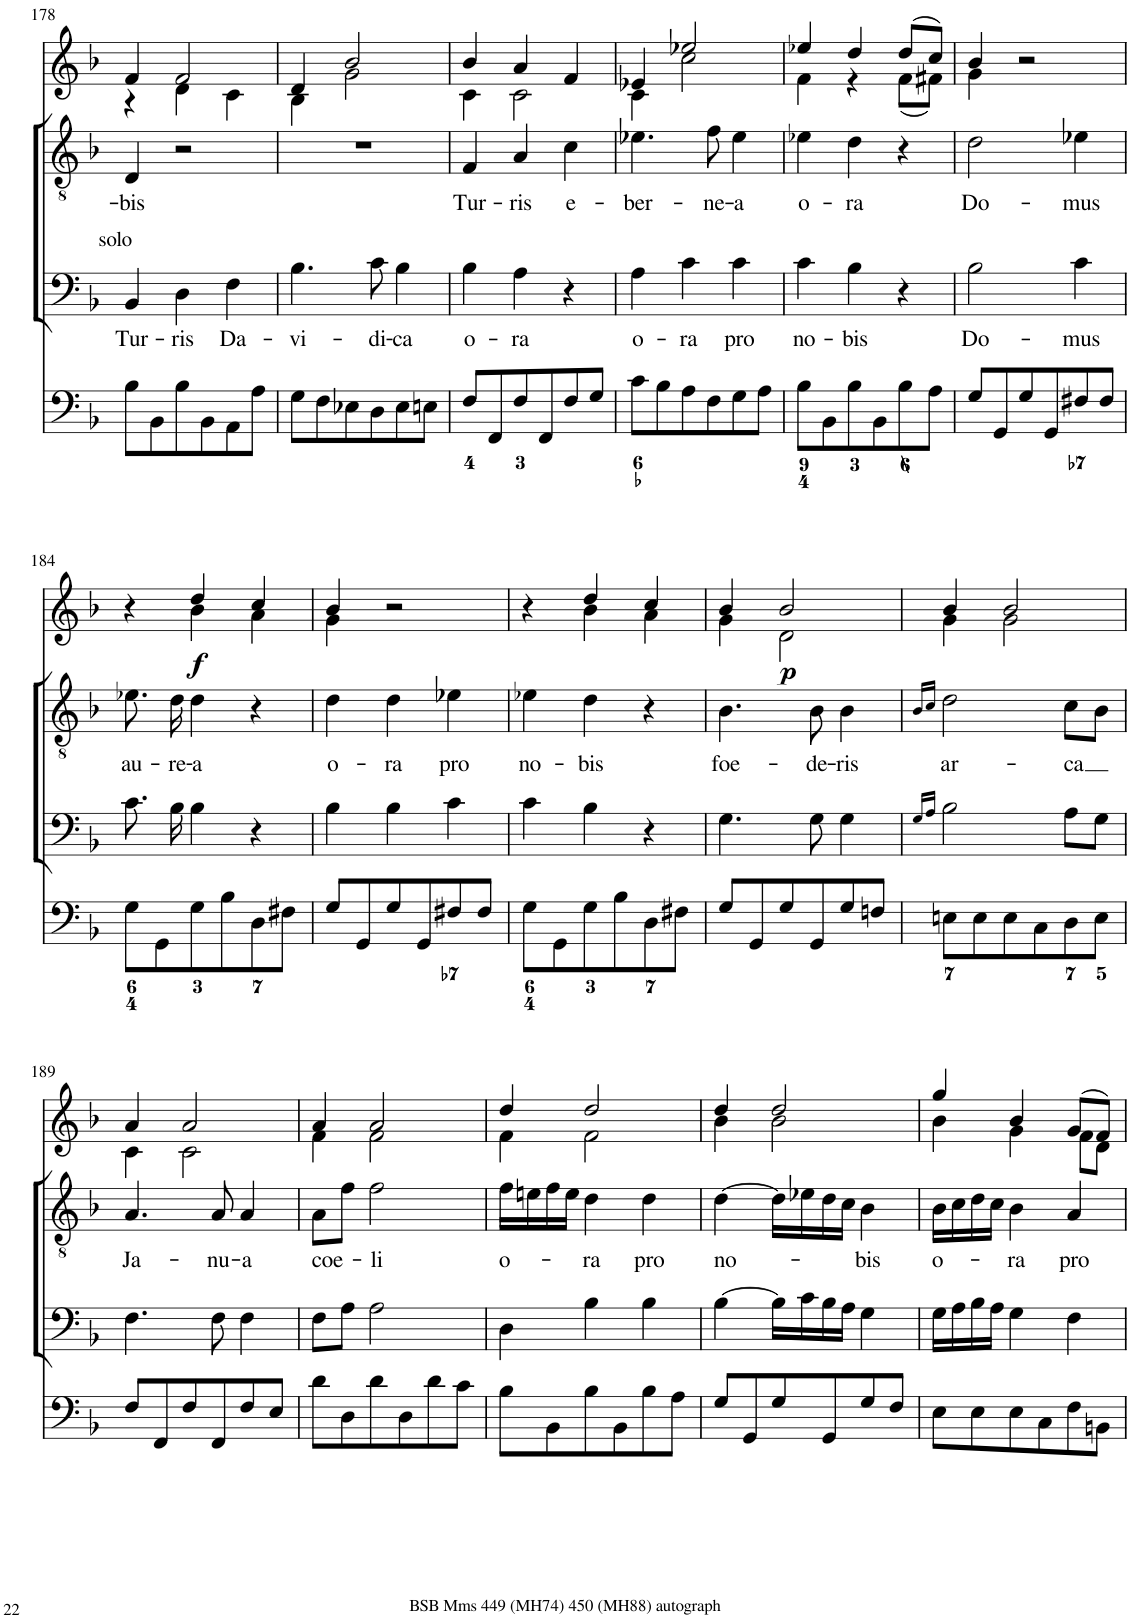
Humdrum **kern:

**kern	**kern	**text	**kern	**text	**kern	**dynam	**kern	**dynam	**kern	**dynam
*part6	*part5	*part5	*part4	*part4	*part3	*part3	*part2	*part2	*part1	*part1
*staff6	*staff5	*staff5	*staff4	*staff4	*staff3	*staff3	*staff2	*staff2	*staff1	*staff1
*I"Organ	*I"Voice	*	*I"Tenor	*	*I"Violin	*	*I"Violin	*	*I"2 Violini	*
*	*	*	*	*	*I'Vln	*	*I'Vln	*	*I'Vln	*
!!LO:PB:g=z
*clefF4	*clefF4	*	*clefGv2	*	*clefG2	*	*clefG2	*	*clefG2	*
*k[b-]	*k[b-]	*	*k[b-]	*	*k[b-]	*	*k[b-]	*	*k[b-]	*
*M3/4	*M3/4	*	*M3/4	*	*M3/4	*	*M3/4	*	*M3/4	*
=178	=178	=178	=178	=178	=178	=178	=178	=178	=178	=178
!	!LO:TX:a:t=solo	!	!	!	!	!	!	!	!	!
!	!	!LO:LY:b	!	!LO:LY:b	!	!	!	!	!	!
*	*	*	*	*	*	*	*	*	*^	*
8B-\L	4BB-/	Tur-	4D/	-bis	4r	.	4f	.	4f/	4r	.
8BB-\	.	.	.	.	.	.	.	.	.	.	.
!	!	!LO:LY:b	!	!	!	!	!	!	!	!	!
8B-\	4D\	-ris	2r	.	4d	.	2f	.	2f/	4d\	.
8BB-\	.	.	.	.	.	.	.	.	.	.	.
!	!	!LO:LY:b	!	!	!	!	!	!	!	!	!
8AA\	4F\	Da-	.	.	4c	.	.	.	.	4c\	.
8A\J	.	.	.	.	.	.	.	.	.	.	.
=179	=179	=179	=179	=179	=179	=179	=179	=179	=179	=179	=179
!	!	!LO:LY:b	!	!	!	!	!	!	!	!	!
8G\L	4.B-\	-vi-	2.r	.	4B-	.	4d	.	4d/	4B-\	.
8F\	.	.	.	.	.	.	.	.	.	.	.
8E-X\	.	.	.	.	2g	.	2b-	.	2b-/	2g\	.
!	!	!LO:LY:b	!	!	!	!	!	!	!	!	!
8D\	8c\	-di-	.	.	.	.	.	.	.	.	.
!	!	!LO:LY:b	!	!	!	!	!	!	!	!	!
8E-\	4B-\	-ca	.	.	.	.	.	.	.	.	.
8En\J	.	.	.	.	.	.	.	.	.	.	.
=180	=180	=180	=180	=180	=180	=180	=180	=180	=180	=180	=180
!	!	!LO:LY:b	!	!LO:LY:b	!	!	!	!	!	!	!
8F/L	4B-\	o-	4F/	Tur-	4c	.	4b-	.	4b-/	4c\	.
8FF/	.	.	.	.	.	.	.	.	.	.	.
!	!	!LO:LY:b	!	!LO:LY:b	!	!	!	!	!	!	!
8F/	4A\	-ra	4A/	-ris	2c	.	4a	.	4a/	2c\	.
8FF/	.	.	.	.	.	.	.	.	.	.	.
!	!	!	!	!LO:LY:b	!	!	!	!	!	!	!
8F/	4r	.	4c\	e-	.	.	4f	.	4f/	.	.
8G/J	.	.	.	.	.	.	.	.	.	.	.
=181	=181	=181	=181	=181	=181	=181	=181	=181	=181	=181	=181
!	!	!LO:LY:b	!	!LO:LY:b	!	!	!	!	!	!	!
8c\L	4A\	o-	4.e-X\	-ber-	4c	.	4e-X	.	4e-X/	4c\	.
8B-\	.	.	.	.	.	.	.	.	.	.	.
!	!	!LO:LY:b	!	!	!	!	!	!	!	!	!
8A\	4c\	-ra	.	.	2cc	.	2ee-X	.	2ee-X/	2cc\	.
!	!	!	!	!LO:LY:b	!	!	!	!	!	!	!
8F\	.	.	8f\	-ne-	.	.	.	.	.	.	.
!	!	!LO:LY:b	!	!LO:LY:b	!	!	!	!	!	!	!
8G\	4c\	pro	4e-\	-a	.	.	.	.	.	.	.
8A\J	.	.	.	.	.	.	.	.	.	.	.
=182	=182	=182	=182	=182	=182	=182	=182	=182	=182	=182	=182
!	!	!LO:LY:b	!	!LO:LY:b	!	!	!	!	!	!	!
8B-\L	4c\	no-	4e-X\	o-	4f	.	4ee-X	.	4ee-X/	4f\	.
8BB-\	.	.	.	.	.	.	.	.	.	.	.
!	!	!LO:LY:b	!	!LO:LY:b	!	!	!	!	!	!	!
8B-\	4B-\	-bis	4d\	-ra	4r	.	4dd	.	4dd/	4r	.
8BB-\	.	.	.	.	.	.	.	.	.	.	.
8B-\	4r	.	4r	.	(8f/L	.	(8dd\L	.	(8dd/L	(8f\L	.
8A\J	.	.	.	.	8f#X/J)	.	8cc\J)	.	8cc/J)	8f#X\J)	.
=183	=183	=183	=183	=183	=183	=183	=183	=183	=183	=183	=183
!	!	!LO:LY:b	!	!LO:LY:b	!	!	!	!	!	!	!
8G/L	2B-\	Do-	2d\	Do-	4g	.	4b-	.	4b-/	4g\	.
8GG/	.	.	.	.	.	.	.	.	.	.	.
8G/	.	.	.	.	2r	.	2r	.	2r	2ryy	.
8GG/	.	.	.	.	.	.	.	.	.	.	.
!	!	!LO:LY:b	!	!LO:LY:b	!	!	!	!	!	!	!
8F#X/	4c\	-mus	4e-X\	-mus	.	.	.	.	.	.	.
8F#/J	.	.	.	.	.	.	.	.	.	.	.
!!LO:LB:g=z	!!
=184	=184	=184	=184	=184	=184	=184	=184	=184	=184	=184	=184
!	!	!	!	!LO:LY:b	!	!	!	!	!	!	!
8G\L	8.c\	.	8.e-X\	au-	4r	.	4r	.	4r	4ryy	.
8GG\	.	.	.	.	.	.	.	.	.	.	.
!	!	!	!	!LO:LY:b	!	!	!	!	!	!	!
.	16B-\	.	16d\	-re-	.	.	.	.	.	.	.
!	!	!	!	!LO:LY:b	!	!LO:DY:b	!	!LO:DY:b	!	!	!LO:DY:b
8G\	4B-\	.	4d\	-a	4b-	f	4dd	f	4dd/	4b-\	f
8B-\	.	.	.	.	.	.	.	.	.	.	.
8D\	4r	.	4r	.	4a	.	4cc	.	4cc/	4a\	.
8F#X\J	.	.	.	.	.	.	.	.	.	.	.
=185	=185	=185	=185	=185	=185	=185	=185	=185	=185	=185	=185
!	!	!	!	!LO:LY:b	!	!	!	!	!	!	!
8G/L	4B-\	.	4d\	o-	4g	.	4b-	.	4b-/	4g\	.
8GG/	.	.	.	.	.	.	.	.	.	.	.
!	!	!	!	!LO:LY:b	!	!	!	!	!	!	!
8G/	4B-\	.	4d\	-ra	2r	.	2r	.	2r	2ryy	.
8GG/	.	.	.	.	.	.	.	.	.	.	.
!	!	!	!	!LO:LY:b	!	!	!	!	!	!	!
8F#X/	4c\	.	4e-X\	pro	.	.	.	.	.	.	.
8F#/J	.	.	.	.	.	.	.	.	.	.	.
=186	=186	=186	=186	=186	=186	=186	=186	=186	=186	=186	=186
!	!	!	!	!LO:LY:b	!	!	!	!	!	!	!
8G\L	4c\	.	4e-X\	no-	4r	.	4r	.	4r	4ryy	.
8GG\	.	.	.	.	.	.	.	.	.	.	.
!	!	!	!	!LO:LY:b	!	!	!	!	!	!	!
8G\	4B-\	.	4d\	-bis	4b-	.	4dd	.	4dd/	4b-\	.
8B-\	.	.	.	.	.	.	.	.	.	.	.
8D\	4r	.	4r	.	4a	.	4cc	.	4cc/	4a\	.
8F#X\J	.	.	.	.	.	.	.	.	.	.	.
=187	=187	=187	=187	=187	=187	=187	=187	=187	=187	=187	=187
!	!	!	!	!LO:LY:b	!	!	!	!	!	!	!
8G/L	4.G\	.	4.B-\	foe-	4g	.	4b-	.	4b-/	4g\	.
8GG/	.	.	.	.	.	.	.	.	.	.	.
!	!	!	!	!	!	!LO:DY:b	!	!LO:DY:b	!	!	!LO:DY:b
8G/	.	.	.	.	2d	p	2b-	p	2b-/	2d\	p
!	!	!	!	!LO:LY:b	!	!	!	!	!	!	!
8GG/	8G\	.	8B-\	-de-	.	.	.	.	.	.	.
!	!	!	!	!LO:LY:b	!	!	!	!	!	!	!
8G/	4G\	.	4B-\	-ris	.	.	.	.	.	.	.
8Fn/J	.	.	.	.	.	.	.	.	.	.	.
=188	=188	=188	=188	=188	=188	=188	=188	=188	=188	=188	=188
.	16qG/LL	.	16qB-/LL	.	.	.	.	.	.	.	.
.	16qA/JJ	.	16qc/JJ	.	.	.	.	.	.	.	.
!	!	!	!	!LO:LY:b	!	!	!	!	!	!	!
8En\L	2B-\	.	2d\	ar-	4g	.	4b-	.	4b-/	4g\	.
8E\	.	.	.	.	.	.	.	.	.	.	.
8E\	.	.	.	.	2g	.	2b-	.	2b-/	2g\	.
8C\	.	.	.	.	.	.	.	.	.	.	.
!	!	!	!	!LO:LY:b	!	!	!	!	!	!	!
8D\	8A\L	.	8c\L	-ca	.	.	.	.	.	.	.
8E\J	8G\J	.	8B-\J	.	.	.	.	.	.	.	.
!!LO:LB:g=z	!!
=189	=189	=189	=189	=189	=189	=189	=189	=189	=189	=189	=189
!	!	!	!	!LO:LY:b	!	!	!	!	!	!	!
8F/L	4.F\	.	4.A/	Ja-	4c	.	4a	.	4a/	4c\	.
8FF/	.	.	.	.	.	.	.	.	.	.	.
8F/	.	.	.	.	2c	.	2a	.	2a/	2c\	.
!	!	!	!	!LO:LY:b	!	!	!	!	!	!	!
8FF/	8F\	.	8A/	-nu-	.	.	.	.	.	.	.
!	!	!	!	!LO:LY:b	!	!	!	!	!	!	!
8F/	4F\	.	4A/	-a	.	.	.	.	.	.	.
8E/J	.	.	.	.	.	.	.	.	.	.	.
=190	=190	=190	=190	=190	=190	=190	=190	=190	=190	=190	=190
!	!	!	!	!LO:LY:b	!	!	!	!	!	!	!
8d\L	8F\L	.	8A\L	coe-	4f	.	4a	.	4a/	4f\	.
8D\	8A\J	.	8f\J	.	.	.	.	.	.	.	.
!	!	!	!	!LO:LY:b	!	!	!	!	!	!	!
8d\	2A\	.	2f\	-li	2f	.	2a	.	2a/	2f\	.
8D\	.	.	.	.	.	.	.	.	.	.	.
8d\	.	.	.	.	.	.	.	.	.	.	.
8c\J	.	.	.	.	.	.	.	.	.	.	.
=191	=191	=191	=191	=191	=191	=191	=191	=191	=191	=191	=191
!	!	!	!	!LO:LY:b	!	!	!	!	!	!	!
8B-\L	4D\	.	16f\LL	o-	4f	.	4dd	.	4dd/	4f\	.
.	.	.	16en\	.	.	.	.	.	.	.	.
8BB-\	.	.	16f\	.	.	.	.	.	.	.	.
.	.	.	16e\JJ	.	.	.	.	.	.	.	.
!	!	!	!	!LO:LY:b	!	!	!	!	!	!	!
8B-\	4B-\	.	4d\	-ra	2f	.	2dd	.	2dd/	2f\	.
8BB-\	.	.	.	.	.	.	.	.	.	.	.
!	!	!	!	!LO:LY:b	!	!	!	!	!	!	!
8B-\	4B-\	.	4d\	pro	.	.	.	.	.	.	.
8A\J	.	.	.	.	.	.	.	.	.	.	.
=192	=192	=192	=192	=192	=192	=192	=192	=192	=192	=192	=192
!	!	!	!	!LO:LY:b	!	!	!	!	!	!	!
8G/L	[4B-\	.	[4d\	no-	4b-	.	4dd	.	4dd/	4b-\	.
8GG/	.	.	.	.	.	.	.	.	.	.	.
8G/	16B-\LL]	.	16d\LL]	.	2b-	.	2dd	.	2dd/	2b-\	.
.	16c\	.	16e-X\	.	.	.	.	.	.	.	.
8GG/	16B-\	.	16d\	.	.	.	.	.	.	.	.
.	16A\JJ	.	16c\JJ	.	.	.	.	.	.	.	.
!	!	!	!	!LO:LY:b	!	!	!	!	!	!	!
8G/	4G\	.	4B-\	-bis	.	.	.	.	.	.	.
8F/J	.	.	.	.	.	.	.	.	.	.	.
=193	=193	=193	=193	=193	=193	=193	=193	=193	=193	=193	=193
!	!	!	!	!LO:LY:b	!	!	!	!	!	!	!
8E\L	16G\LL	.	16B-\LL	o-	4b-	.	4gg	.	4gg/	4b-\	.
.	16A\	.	16c\	.	.	.	.	.	.	.	.
8E\	16B-\	.	16d\	.	.	.	.	.	.	.	.
.	16A\JJ	.	16c\JJ	.	.	.	.	.	.	.	.
!	!	!	!	!LO:LY:b	!	!	!	!	!	!	!
8E\	4G\	.	4B-\	-ra	4g	.	4b-	.	4b-/	4g\	.
8C\	.	.	.	.	.	.	.	.	.	.	.
!	!	!	!	!LO:LY:b	!	!	!	!	!	!	!
8F\	4F\	.	4A/	pro	8f/L	.	(8g/L	.	(8g/L	8f\L	.
8BBn\J	.	.	.	.	8d/J	.	8f/J)	.	8f/J)	8d\J	.
*	*	*	*	*	*	*	*	*	*v	*v	*
=	=	=	=	=	=	=	=	=	=	=
*-	*-	*-	*-	*-	*-	*-	*-	*-	*-	*-
